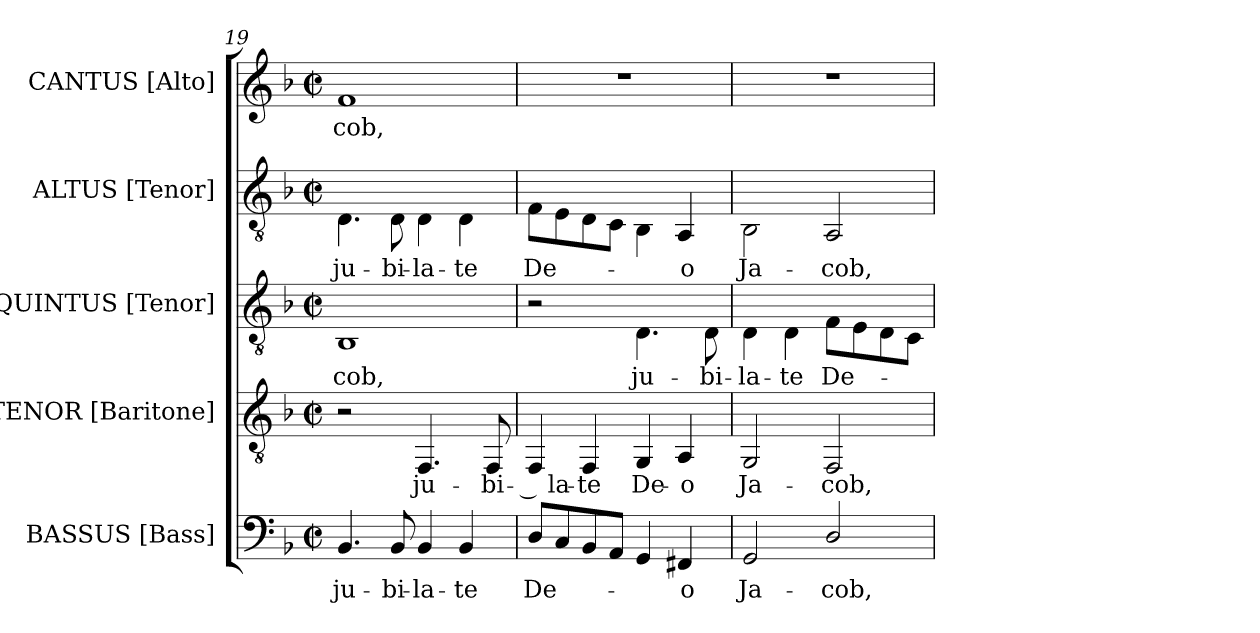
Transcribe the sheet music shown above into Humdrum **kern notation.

**kern	**text	**kern	**text	**kern	**text	**kern	**text	**kern	**text
*part5	*part5	*part4	*part4	*part3	*part3	*part2	*part2	*part1	*part1
*staff5	*staff5	*staff4	*staff4	*staff3	*staff3	*staff2	*staff2	*staff1	*staff1
*I"BASSUS [Bass]	*	*I"TENOR [Baritone]	*	*I"QUINTUS [Tenor]	*	*I"ALTUS [Tenor]	*	*I"CANTUS [Alto]	*
*I'B.	*	*I'Bar.	*	*I'T.	*	*I'T.	*	*I'A.	*
*clefF4	*	*clefGv2	*	*clefGv2	*	*clefGv2	*	*clefG2	*
*k[b-]	*	*k[b-]	*	*k[b-]	*	*k[b-]	*	*k[b-]	*
*F:	*	*F:	*	*F:	*	*F:	*	*F:	*
*M2/2	*	*M2/2	*	*M2/2	*	*M2/2	*	*M2/2	*
*met(c|)	*	*met(c|)	*	*met(c|)	*	*met(c|)	*	*met(c|)	*
=19	=19	=19	=19	=19	=19	=19	=19	=19	=19
!	!LO:LY:b:color=#000000	!	!	!	!	!	!	!	!
!	!	!	!	!	!LO:LY:b:color=#000000	!	!	!	!
!	!	!	!	!	!	!	!LO:LY:b:color=#000000	!	!
!	!	!	!	!	!	!	!	!	!LO:LY:b:color=#000000
4.BB-i/	ju-	2r	.	1BB-i	-cob,	4.Di\	ju-	1fi	-cob,
!	!LO:LY:b:color=#000000	!	!	!	!	!	!	!	!
!	!	!	!	!	!	!	!LO:LY:b:color=#000000	!	!
8BB-i/	-bi-	.	.	.	.	8Di\	-bi-	.	.
!	!LO:LY:b:color=#000000	!	!	!	!	!	!	!	!
!	!	!	!LO:LY:b:color=#000000	!	!	!	!	!	!
!	!	!	!	!	!	!	!LO:LY:b:color=#000000	!	!
4BB-i/	-la-	4.FFi/	ju-	.	.	4Di\	-la-	.	.
!	!LO:LY:b:color=#000000	!	!	!	!	!	!	!	!
!	!	!	!	!	!	!	!LO:LY:b:color=#000000	!	!
4BB-i/	-te	.	.	.	.	4Di\	-te	.	.
!	!	!	!LO:LY:b:color=#000000	!	!	!	!	!	!
.	.	8FFi/	-bi-	.	.	.	.	.	.
!!LO:PB:g=z
=20	=20	=20	=20	=20	=20	=20	=20	=20	=20
!	!LO:LY:b:color=#000000	!	!	!	!	!	!	!	!
!	!	!	!LO:LY:b:color=#000000	!	!	!	!	!	!
!	!	!	!	!	!	!	!LO:LY:b:color=#000000	!	!
8Di/L	De-	4FFi/	-­ la-	2r	.	8Fi\L	De-	1r	.
8Ci/	.	.	.	.	.	8Ei\	.	.	.
!	!	!	!LO:LY:b:color=#000000	!	!	!	!	!	!
8BB-i/	.	4FFi/	-te	.	.	8Di\	.	.	.
8AAi/J	.	.	.	.	.	8Ci\J	.	.	.
!	!	!	!LO:LY:b:color=#000000	!	!	!	!	!	!
!	!	!	!	!	!LO:LY:b:color=#000000	!	!	!	!
4GGi/	.	4GGi/	De-	4.Di\	ju-	4BB-i\	.	.	.
!	!LO:LY:b:color=#000000	!	!	!	!	!	!	!	!
!	!	!	!LO:LY:b:color=#000000	!	!	!	!	!	!
!	!	!	!	!	!	!	!LO:LY:b:color=#000000	!	!
4FF#Xi/	-o	4AAi/	-o	.	.	4AAi/	-o	.	.
!	!	!	!	!	!LO:LY:b:color=#000000	!	!	!	!
.	.	.	.	8Di\	-bi-	.	.	.	.
=21	=21	=21	=21	=21	=21	=21	=21	=21	=21
!	!LO:LY:b:color=#000000	!	!	!	!	!	!	!	!
!	!	!	!LO:LY:b:color=#000000	!	!	!	!	!	!
!	!	!	!	!	!LO:LY:b:color=#000000	!	!	!	!
!	!	!	!	!	!	!	!LO:LY:b:color=#000000	!	!
2GGi/	Ja-	2GGi/	Ja-	4Di\	-la-	2BB-i\	Ja-	1r	.
!	!	!	!	!	!LO:LY:b:color=#000000	!	!	!	!
.	.	.	.	4Di\	-te	.	.	.	.
!	!LO:LY:b:color=#000000	!	!	!	!	!	!	!	!
!	!	!	!LO:LY:b:color=#000000	!	!	!	!	!	!
!	!	!	!	!	!LO:LY:b:color=#000000	!	!	!	!
!	!	!	!	!	!	!	!LO:LY:b:color=#000000	!	!
2Di/	-cob,	2FFi/	-cob,	8Fi\L	De-	2AAi/	-cob,	.	.
.	.	.	.	8Ei\	.	.	.	.	.
.	.	.	.	8Di\	.	.	.	.	.
.	.	.	.	8Ci\J	.	.	.	.	.
=	=	=	=	=	=	=	=	=	=
*-	*-	*-	*-	*-	*-	*-	*-	*-	*-
